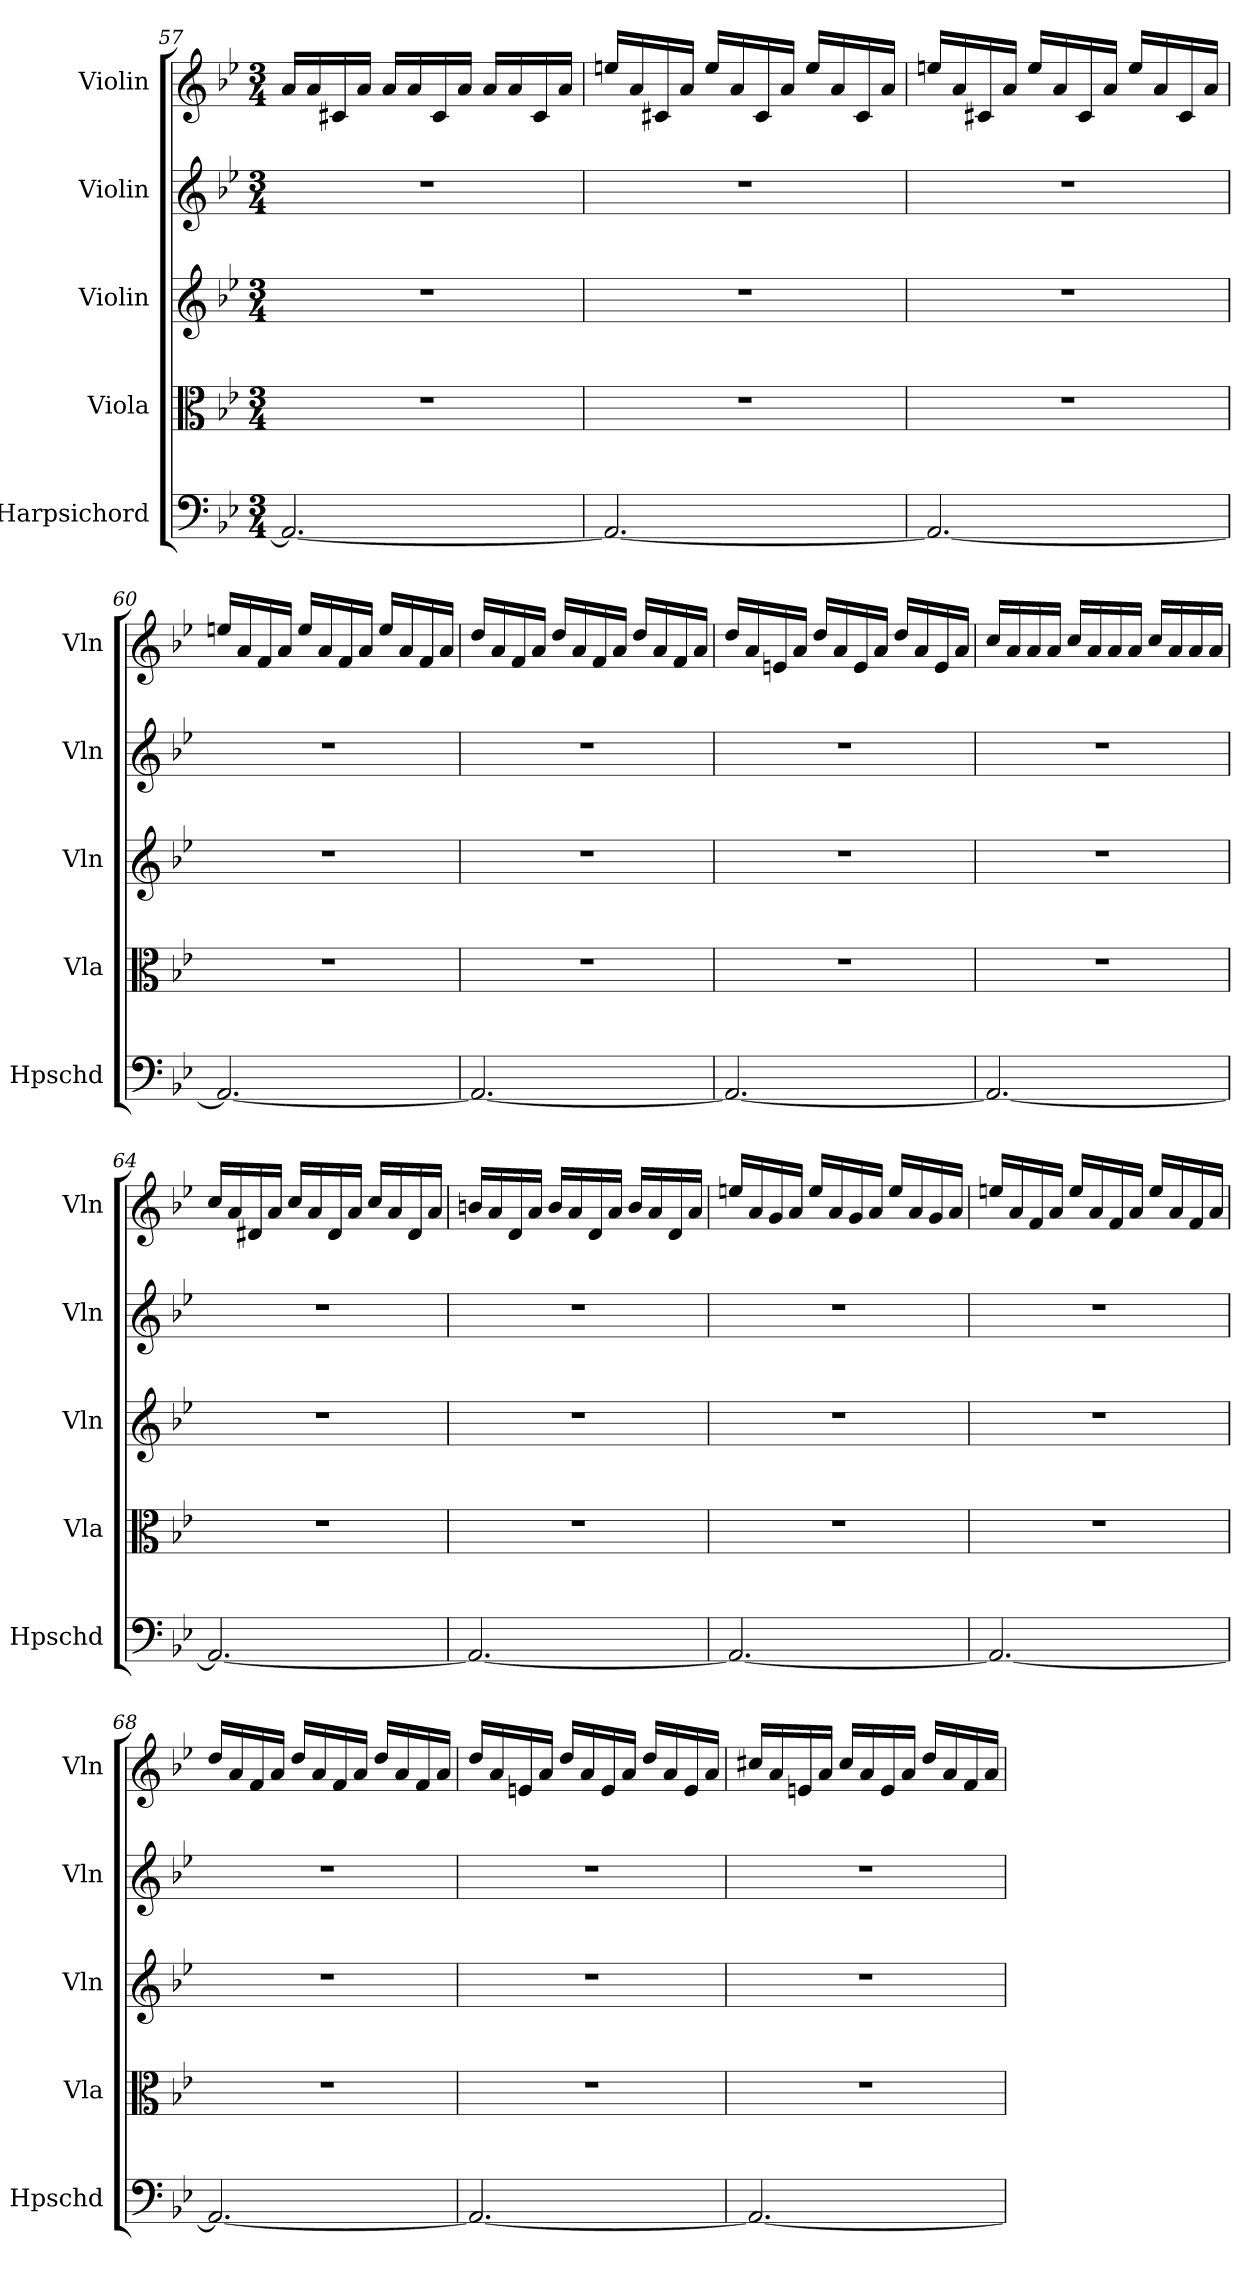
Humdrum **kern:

**kern	**kern	**kern	**kern	**kern
*part5	*part4	*part3	*part2	*part1
*staff5	*staff4	*staff3	*staff2	*staff1
*I"Harpsichord	*I"Viola	*I"Violin	*I"Violin	*I"Violin
*I'Hpschd	*I'Vla	*I'Vln	*I'Vln	*I'Vln
*clefF4	*clefC3	*clefG2	*clefG2	*clefG2
*k[b-e-]	*k[b-e-]	*k[b-e-]	*k[b-e-]	*k[b-e-]
*g:	*g:	*g:	*g:	*g:
*M3/4	*M3/4	*M3/4	*M3/4	*M3/4
=57	=57	=57	=57	=57
2.AA/_	2.r	2.r	2.r	16a/LL
.	.	.	.	16a/
.	.	.	.	16c#X/
.	.	.	.	16a/JJ
.	.	.	.	16a/LL
.	.	.	.	16a/
.	.	.	.	16c#/
.	.	.	.	16a/JJ
.	.	.	.	16a/LL
.	.	.	.	16a/
.	.	.	.	16c#/
.	.	.	.	16a/JJ
=58	=58	=58	=58	=58
2.AA/_	2.r	2.r	2.r	16een/LL
.	.	.	.	16a/
.	.	.	.	16c#X/
.	.	.	.	16a/JJ
.	.	.	.	16ee/LL
.	.	.	.	16a/
.	.	.	.	16c#/
.	.	.	.	16a/JJ
.	.	.	.	16ee/LL
.	.	.	.	16a/
.	.	.	.	16c#/
.	.	.	.	16a/JJ
=59	=59	=59	=59	=59
2.AA/_	2.r	2.r	2.r	16een/LL
.	.	.	.	16a/
.	.	.	.	16c#X/
.	.	.	.	16a/JJ
.	.	.	.	16ee/LL
.	.	.	.	16a/
.	.	.	.	16c#/
.	.	.	.	16a/JJ
.	.	.	.	16ee/LL
.	.	.	.	16a/
.	.	.	.	16c#/
.	.	.	.	16a/JJ
=60	=60	=60	=60	=60
2.AA/_	2.r	2.r	2.r	16een/LL
.	.	.	.	16a/
.	.	.	.	16f/
.	.	.	.	16a/JJ
.	.	.	.	16ee/LL
.	.	.	.	16a/
.	.	.	.	16f/
.	.	.	.	16a/JJ
.	.	.	.	16ee/LL
.	.	.	.	16a/
.	.	.	.	16f/
.	.	.	.	16a/JJ
=61	=61	=61	=61	=61
2.AA/_	2.r	2.r	2.r	16dd/LL
.	.	.	.	16a/
.	.	.	.	16f/
.	.	.	.	16a/JJ
.	.	.	.	16dd/LL
.	.	.	.	16a/
.	.	.	.	16f/
.	.	.	.	16a/JJ
.	.	.	.	16dd/LL
.	.	.	.	16a/
.	.	.	.	16f/
.	.	.	.	16a/JJ
=62	=62	=62	=62	=62
2.AA/_	2.r	2.r	2.r	16dd/LL
.	.	.	.	16a/
.	.	.	.	16en/
.	.	.	.	16a/JJ
.	.	.	.	16dd/LL
.	.	.	.	16a/
.	.	.	.	16e/
.	.	.	.	16a/JJ
.	.	.	.	16dd/LL
.	.	.	.	16a/
.	.	.	.	16e/
.	.	.	.	16a/JJ
=63	=63	=63	=63	=63
2.AA/_	2.r	2.r	2.r	16cc/LL
.	.	.	.	16a/
.	.	.	.	16a/
.	.	.	.	16a/JJ
.	.	.	.	16cc/LL
.	.	.	.	16a/
.	.	.	.	16a/
.	.	.	.	16a/JJ
.	.	.	.	16cc/LL
.	.	.	.	16a/
.	.	.	.	16a/
.	.	.	.	16a/JJ
=64	=64	=64	=64	=64
2.AA/_	2.r	2.r	2.r	16cc/LL
.	.	.	.	16a/
.	.	.	.	16d#X/
.	.	.	.	16a/JJ
.	.	.	.	16cc/LL
.	.	.	.	16a/
.	.	.	.	16d#/
.	.	.	.	16a/JJ
.	.	.	.	16cc/LL
.	.	.	.	16a/
.	.	.	.	16d#/
.	.	.	.	16a/JJ
=65	=65	=65	=65	=65
2.AA/_	2.r	2.r	2.r	16bn/LL
.	.	.	.	16a/
.	.	.	.	16d/
.	.	.	.	16a/JJ
.	.	.	.	16b/LL
.	.	.	.	16a/
.	.	.	.	16d/
.	.	.	.	16a/JJ
.	.	.	.	16b/LL
.	.	.	.	16a/
.	.	.	.	16d/
.	.	.	.	16a/JJ
=66	=66	=66	=66	=66
2.AA/_	2.r	2.r	2.r	16een/LL
.	.	.	.	16a/
.	.	.	.	16g/
.	.	.	.	16a/JJ
.	.	.	.	16ee/LL
.	.	.	.	16a/
.	.	.	.	16g/
.	.	.	.	16a/JJ
.	.	.	.	16ee/LL
.	.	.	.	16a/
.	.	.	.	16g/
.	.	.	.	16a/JJ
=67	=67	=67	=67	=67
2.AA/_	2.r	2.r	2.r	16een/LL
.	.	.	.	16a/
.	.	.	.	16f/
.	.	.	.	16a/JJ
.	.	.	.	16ee/LL
.	.	.	.	16a/
.	.	.	.	16f/
.	.	.	.	16a/JJ
.	.	.	.	16ee/LL
.	.	.	.	16a/
.	.	.	.	16f/
.	.	.	.	16a/JJ
=68	=68	=68	=68	=68
2.AA/_	2.r	2.r	2.r	16dd/LL
.	.	.	.	16a/
.	.	.	.	16f/
.	.	.	.	16a/JJ
.	.	.	.	16dd/LL
.	.	.	.	16a/
.	.	.	.	16f/
.	.	.	.	16a/JJ
.	.	.	.	16dd/LL
.	.	.	.	16a/
.	.	.	.	16f/
.	.	.	.	16a/JJ
=69	=69	=69	=69	=69
2.AA/_	2.r	2.r	2.r	16dd/LL
.	.	.	.	16a/
.	.	.	.	16en/
.	.	.	.	16a/JJ
.	.	.	.	16dd/LL
.	.	.	.	16a/
.	.	.	.	16e/
.	.	.	.	16a/JJ
.	.	.	.	16dd/LL
.	.	.	.	16a/
.	.	.	.	16e/
.	.	.	.	16a/JJ
=70	=70	=70	=70	=70
2.AA/_	2.r	2.r	2.r	16cc#X/LL
.	.	.	.	16a/
.	.	.	.	16en/
.	.	.	.	16a/JJ
.	.	.	.	16cc#/LL
.	.	.	.	16a/
.	.	.	.	16e/
.	.	.	.	16a/JJ
.	.	.	.	16dd/LL
.	.	.	.	16a/
.	.	.	.	16f/
.	.	.	.	16a/JJ
=	=	=	=	=
*-	*-	*-	*-	*-
